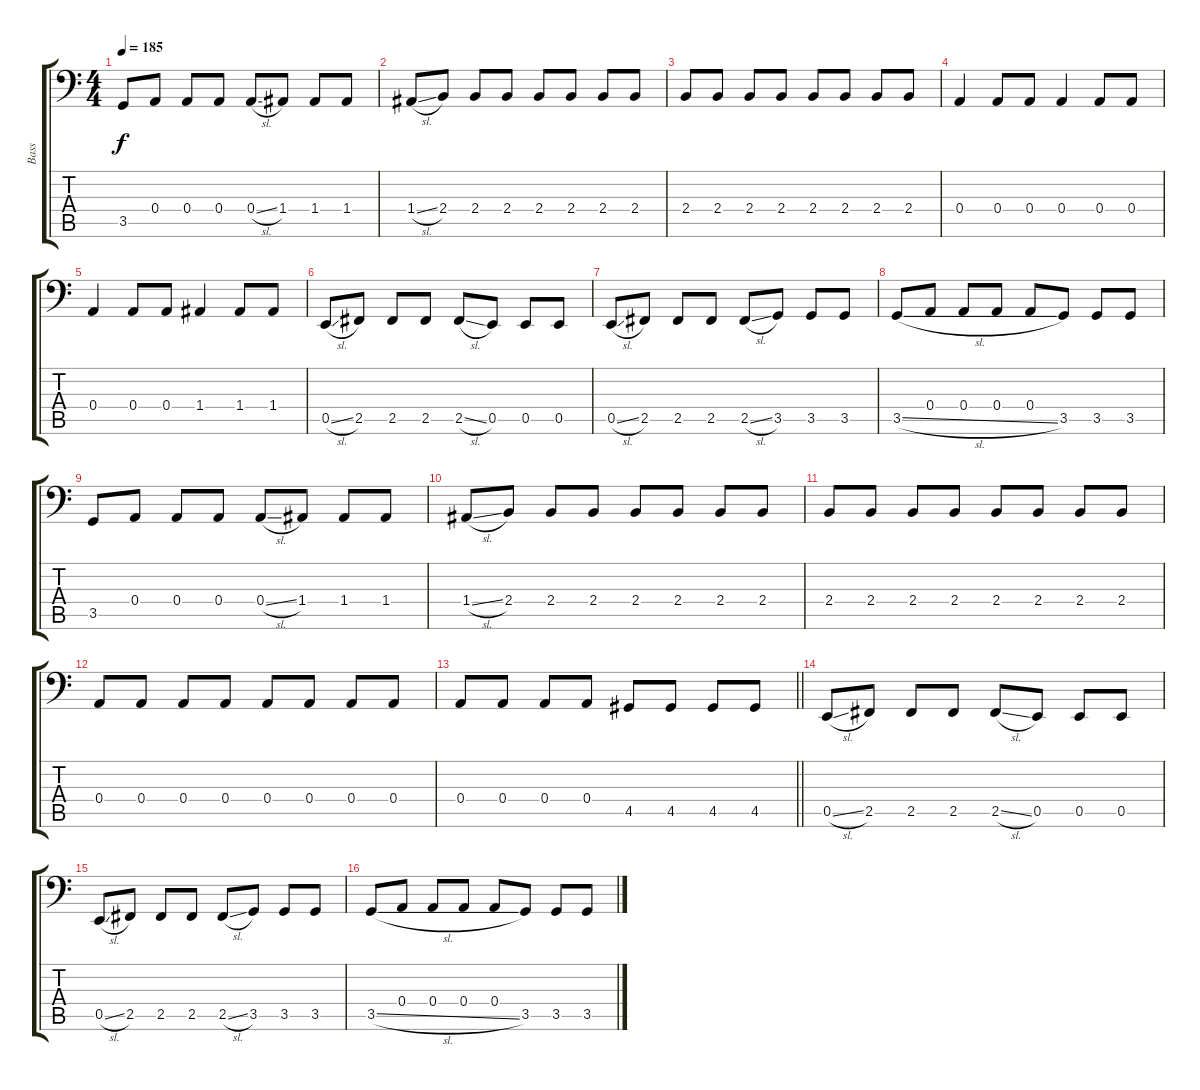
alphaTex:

\track ("Bass" "Bass") {instrument electricbassfinger}
\staff {score tabs}
\tuning (C3 G2 D2 A1 E1 B0) {hide}
\ts (4 4)
\tempo 185
\clef f4
\ks c
3.5.8{dy f} 0.4.8 0.4.8 0.4.8 0.4{sl}.8 1.4.8 1.4.8 1.4.8 |
1.4{sl}.8 2.4.8 2.4.8 2.4.8 2.4.8 2.4.8 2.4.8 2.4.8 |
2.4.8 2.4.8 2.4.8 2.4.8 2.4.8 2.4.8 2.4.8 2.4.8 |
0.4.4 0.4.8 0.4.8 0.4.4 0.4.8 0.4.8 |
0.4.4 0.4.8 0.4.8 1.4.4 1.4.8 1.4.8 |
0.5{sl}.8 2.5.8 2.5.8 2.5.8 2.5{sl}.8 0.5.8 0.5.8 0.5.8 |
0.5{sl}.8 2.5.8 2.5.8 2.5.8 2.5{sl}.8 3.5.8 3.5.8 3.5.8 |
3.5{sl}.8 0.4.8 0.4.8 0.4.8 0.4.8 3.5.8 3.5.8 3.5.8 |
3.5.8 0.4.8 0.4.8 0.4.8 0.4{sl}.8 1.4.8 1.4.8 1.4.8 |
1.4{sl}.8 2.4.8 2.4.8 2.4.8 2.4.8 2.4.8 2.4.8 2.4.8 |
2.4.8 2.4.8 2.4.8 2.4.8 2.4.8 2.4.8 2.4.8 2.4.8 |
0.4.8 0.4.8 0.4.8 0.4.8 0.4.8 0.4.8 0.4.8 0.4.8 |
\barLineRight lightlight
0.4.8 0.4.8 0.4.8 0.4.8 4.5.8 4.5.8 4.5.8 4.5.8 |
0.5{sl}.8 2.5.8 2.5.8 2.5.8 2.5{sl}.8 0.5.8 0.5.8 0.5.8 |
0.5{sl}.8 2.5.8 2.5.8 2.5.8 2.5{sl}.8 3.5.8 3.5.8 3.5.8 |
3.5{sl}.8 0.4.8 0.4.8 0.4.8 0.4.8 3.5.8 3.5.8 3.5.8
